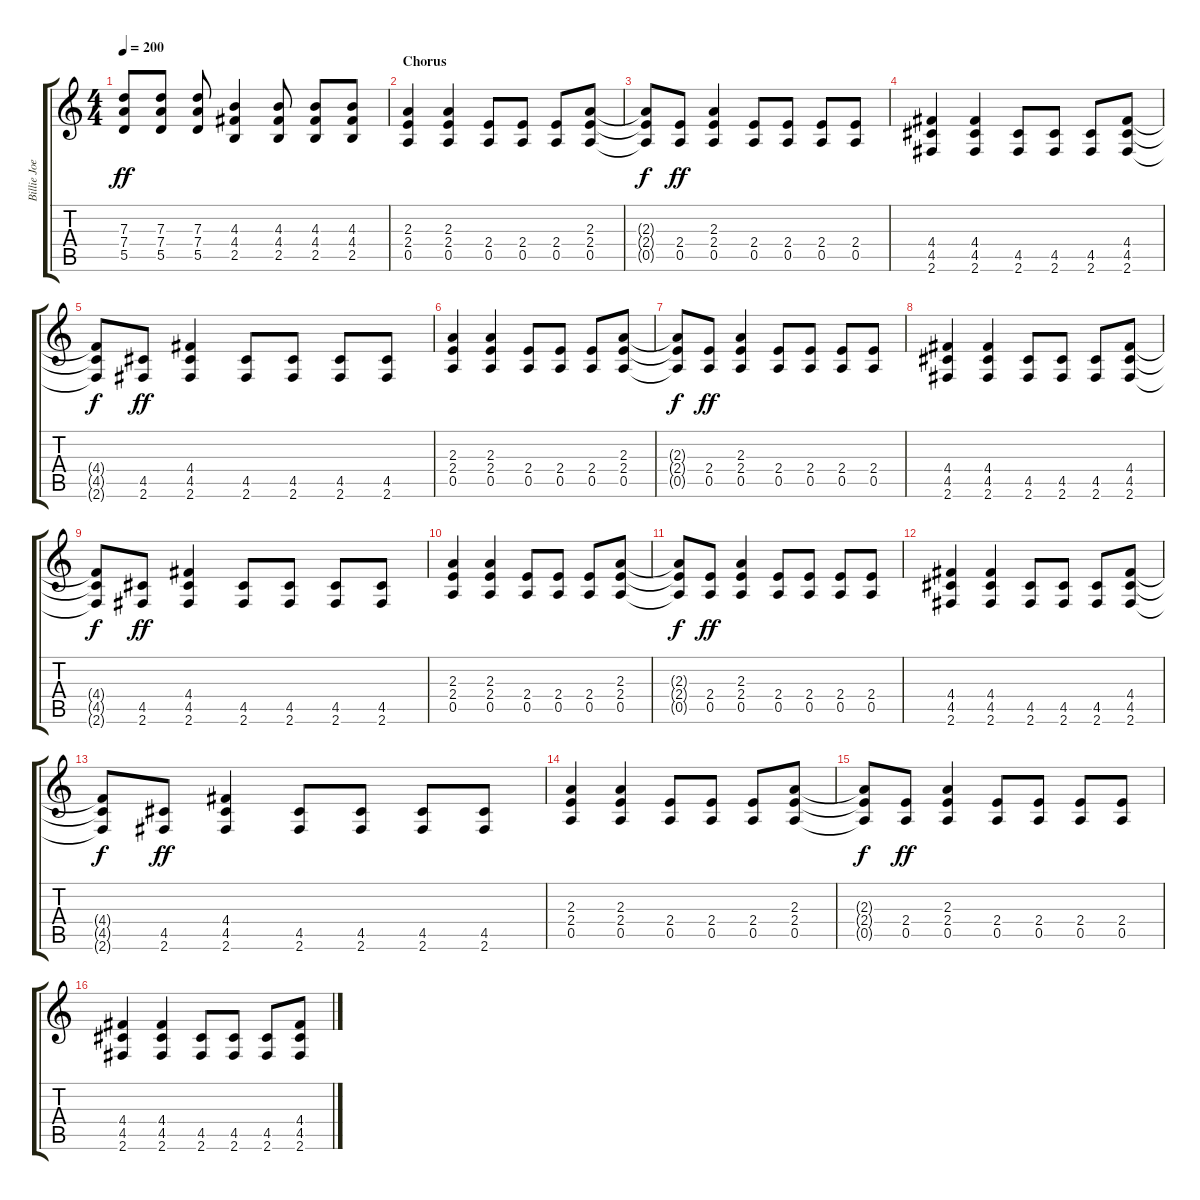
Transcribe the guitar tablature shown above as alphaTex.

\track ("Billie Joe Armstrong (Guitar 2)" "Billie Joe") {instrument overdrivenguitar}
\staff {score tabs}
\tuning (E4 B3 G3 D3 A2 E2) {hide}
\ts (4 4)
\tempo 200
\clef g2
\ks c
(7.3 7.4 5.5).8{dy ff} (7.3 7.4 5.5).8 (7.3 7.4 5.5).8 (4.3 4.4 2.5).4 (4.3 4.4 2.5).8 (4.3 4.4 2.5).8 (4.3 4.4 2.5).8 |
\section ("" "Chorus")
(2.3 2.4 0.5).4 (2.3 2.4 0.5).4 (2.4 0.5).8 (2.4 0.5).8 (2.4 0.5).8 (2.3 2.4 0.5).8 |
(2.3{t} 2.4{t} 0.5{t}).8{dy f} (2.4 0.5).8{dy ff} (2.3 2.4 0.5).4 (2.4 0.5).8 (2.4 0.5).8 (2.4 0.5).8 (2.4 0.5).8 |
(4.4 4.5 2.6).4 (4.4 4.5 2.6).4 (4.5 2.6).8 (4.5 2.6).8 (4.5 2.6).8 (4.4 4.5 2.6).8 |
(4.4{t} 4.5{t} 2.6{t}).8{dy f} (4.5 2.6).8{dy ff} (4.4 4.5 2.6).4 (4.5 2.6).8 (4.5 2.6).8 (4.5 2.6).8 (4.5 2.6).8 |
(2.3 2.4 0.5).4 (2.3 2.4 0.5).4 (2.4 0.5).8 (2.4 0.5).8 (2.4 0.5).8 (2.3 2.4 0.5).8 |
(2.3{t} 2.4{t} 0.5{t}).8{dy f} (2.4 0.5).8{dy ff} (2.3 2.4 0.5).4 (2.4 0.5).8 (2.4 0.5).8 (2.4 0.5).8 (2.4 0.5).8 |
(4.4 4.5 2.6).4 (4.4 4.5 2.6).4 (4.5 2.6).8 (4.5 2.6).8 (4.5 2.6).8 (4.4 4.5 2.6).8 |
(4.4{t} 4.5{t} 2.6{t}).8{dy f} (4.5 2.6).8{dy ff} (4.4 4.5 2.6).4 (4.5 2.6).8 (4.5 2.6).8 (4.5 2.6).8 (4.5 2.6).8 |
(2.3 2.4 0.5).4 (2.3 2.4 0.5).4 (2.4 0.5).8 (2.4 0.5).8 (2.4 0.5).8 (2.3 2.4 0.5).8 |
(2.3{t} 2.4{t} 0.5{t}).8{dy f} (2.4 0.5).8{dy ff} (2.3 2.4 0.5).4 (2.4 0.5).8 (2.4 0.5).8 (2.4 0.5).8 (2.4 0.5).8 |
(4.4 4.5 2.6).4 (4.4 4.5 2.6).4 (4.5 2.6).8 (4.5 2.6).8 (4.5 2.6).8 (4.4 4.5 2.6).8 |
(4.4{t} 4.5{t} 2.6{t}).8{dy f} (4.5 2.6).8{dy ff} (4.4 4.5 2.6).4 (4.5 2.6).8 (4.5 2.6).8 (4.5 2.6).8 (4.5 2.6).8 |
(2.3 2.4 0.5).4 (2.3 2.4 0.5).4 (2.4 0.5).8 (2.4 0.5).8 (2.4 0.5).8 (2.3 2.4 0.5).8 |
(2.3{t} 2.4{t} 0.5{t}).8{dy f} (2.4 0.5).8{dy ff} (2.3 2.4 0.5).4 (2.4 0.5).8 (2.4 0.5).8 (2.4 0.5).8 (2.4 0.5).8 |
(4.4 4.5 2.6).4 (4.4 4.5 2.6).4 (4.5 2.6).8 (4.5 2.6).8 (4.5 2.6).8 (4.4 4.5 2.6).8
